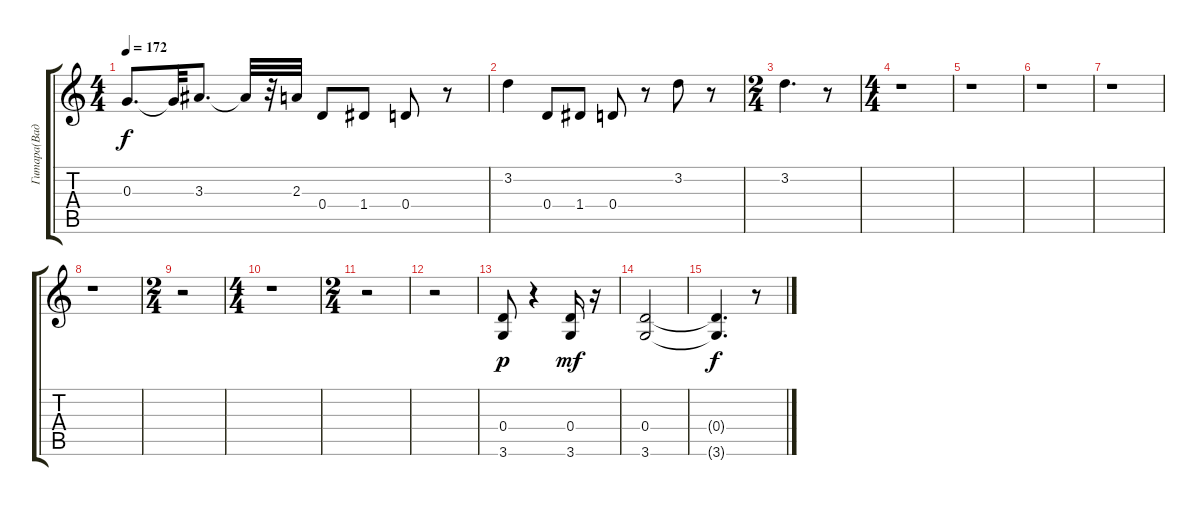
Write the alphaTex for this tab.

\track ("Гитара(Вадим)" "Гитара(Вад") {instrument distortionguitar}
\staff {score tabs}
\tuning (E4 B3 G3 D3 A2 E2) {hide}
\ts (4 4)
\tempo 172
\clef g2
\ks c
0.3.8{d dy f} 0.3{t}.32 3.3.8{d} 3.3{t}.32 r.32 2.3.32 0.4.8 1.4.8 0.4.8 r.8 |
3.2.4 0.4.8 1.4.8 0.4.8 r.8 3.2.8 r.8 |
\ts (2 4)
3.2.4{d} r.8 |
\ts (4 4)
r.1 |
r.1 |
r.1 |
r.1 |
r.1 |
\ts (2 4)
r.2 |
\ts (4 4)
r.1 |
\ts (2 4)
r.2 |
r.2 |
(0.4 3.6).8{dy p} r.4 (0.4 3.6).16{dy mf} r.16 |
(0.4 3.6).2 |
(0.4{t} 3.6{t}).4{d dy f} r.8
